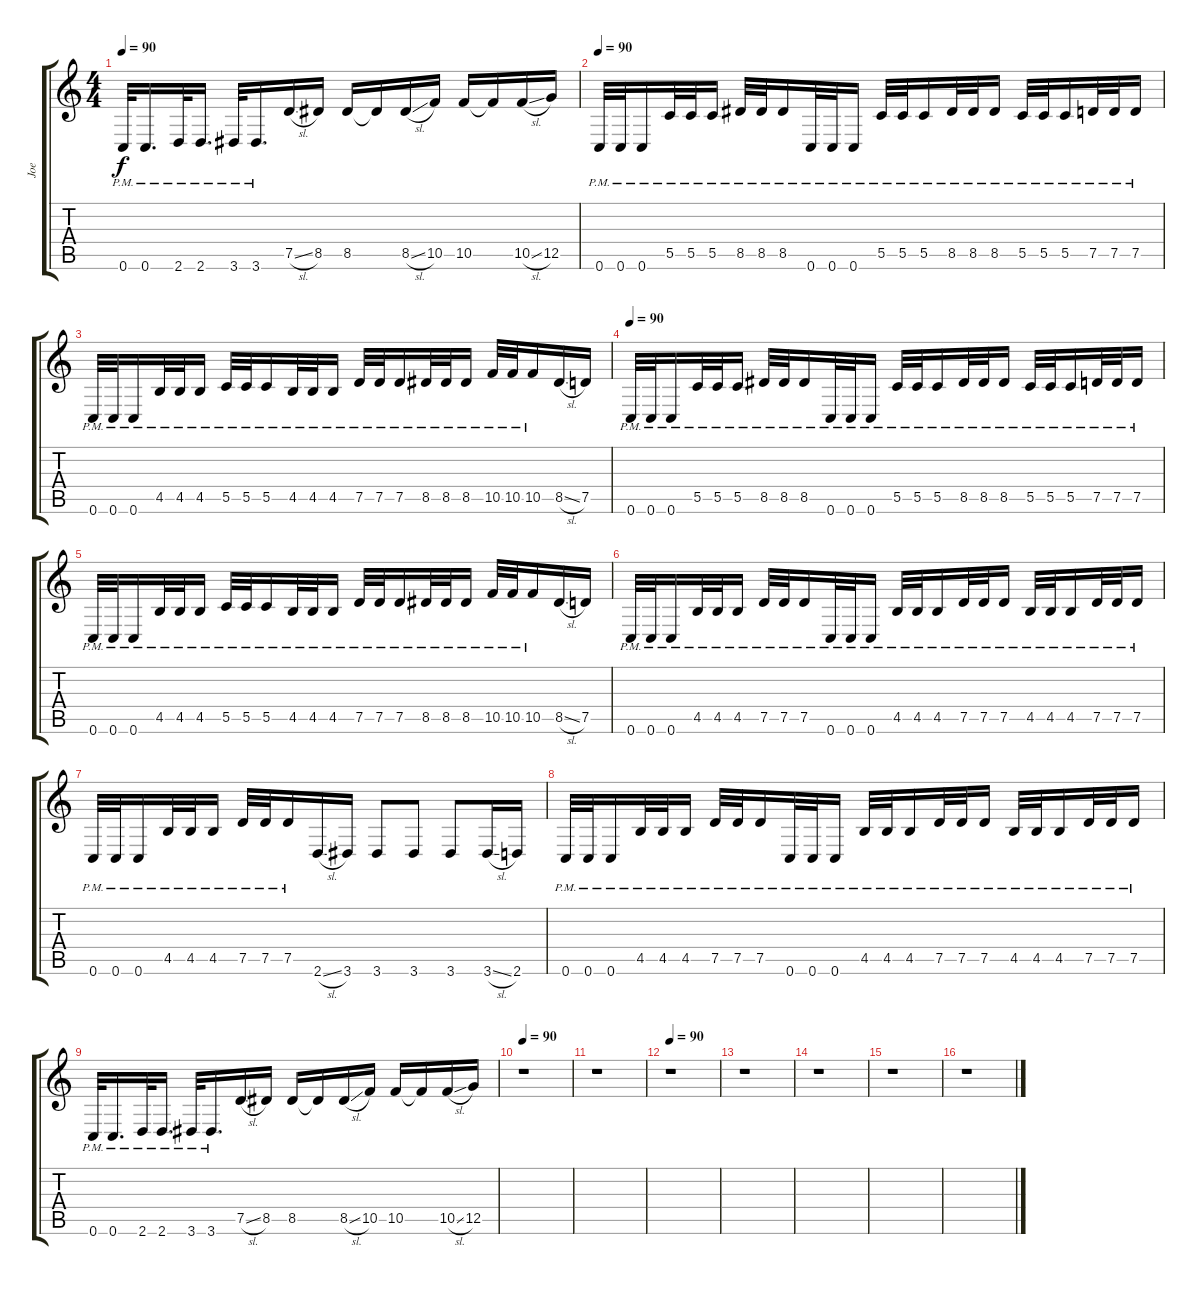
\track ("Joe" "Joe") {instrument distortionguitar}
\staff {score tabs}
\tuning (D4 A3 F3 C3 G2 C2) {hide}
\ts (4 4)
\tempo 90
\clef g2
\ks c
0.6{pm}.32{dy f} 0.6{pm}.16{d} 2.6{pm}.32 2.6{pm}.16{d} 3.6{pm}.32 3.6{pm}.16{d} 7.5{sl}.16 8.5.16 8.5.16 8.5{t}.16 8.5{sl}.16 10.5.16 10.5.16 10.5{t}.16 10.5{sl}.16 12.5.16 |
\tempo 90
0.6{pm}.32{volume 16} 0.6{pm}.32 0.6{pm}.16 5.5{pm}.32 5.5{pm}.32 5.5{pm}.16 8.5{pm}.32 8.5{pm}.32 8.5{pm}.16 0.6{pm}.32 0.6{pm}.32 0.6{pm}.16 5.5{pm}.32 5.5{pm}.32 5.5{pm}.16 8.5{pm}.32 8.5{pm}.32 8.5{pm}.16 5.5{pm}.32 5.5{pm}.32 5.5{pm}.16 7.5{pm}.32 7.5{pm}.32 7.5{pm}.16 |
0.6{pm}.32 0.6{pm}.32 0.6{pm}.16 4.5{pm}.32 4.5{pm}.32 4.5{pm}.16 5.5{pm}.32 5.5{pm}.32 5.5{pm}.16 4.5{pm}.32 4.5{pm}.32 4.5{pm}.16 7.5{pm}.32 7.5{pm}.32 7.5{pm}.16 8.5{pm}.32 8.5{pm}.32 8.5{pm}.16 10.5{pm}.32 10.5{pm}.32 10.5{pm}.16 8.5{sl}.16 7.5.16 |
\tempo 90
0.6{pm}.32 0.6{pm}.32 0.6{pm}.16 5.5{pm}.32 5.5{pm}.32 5.5{pm}.16 8.5{pm}.32 8.5{pm}.32 8.5{pm}.16 0.6{pm}.32 0.6{pm}.32 0.6{pm}.16 5.5{pm}.32 5.5{pm}.32 5.5{pm}.16 8.5{pm}.32 8.5{pm}.32 8.5{pm}.16 5.5{pm}.32 5.5{pm}.32 5.5{pm}.16 7.5{pm}.32 7.5{pm}.32 7.5{pm}.16 |
0.6{pm}.32 0.6{pm}.32 0.6{pm}.16 4.5{pm}.32 4.5{pm}.32 4.5{pm}.16 5.5{pm}.32 5.5{pm}.32 5.5{pm}.16 4.5{pm}.32 4.5{pm}.32 4.5{pm}.16 7.5{pm}.32 7.5{pm}.32 7.5{pm}.16 8.5{pm}.32 8.5{pm}.32 8.5{pm}.16 10.5{pm}.32 10.5{pm}.32 10.5{pm}.16 8.5{sl}.16 7.5.16 |
0.6{pm}.32 0.6{pm}.32 0.6{pm}.16 4.5{pm}.32 4.5{pm}.32 4.5{pm}.16 7.5{pm}.32 7.5{pm}.32 7.5{pm}.16 0.6{pm}.32 0.6{pm}.32 0.6{pm}.16 4.5{pm}.32 4.5{pm}.32 4.5{pm}.16 7.5{pm}.32 7.5{pm}.32 7.5{pm}.16 4.5{pm}.32 4.5{pm}.32 4.5{pm}.16 7.5{pm}.32 7.5{pm}.32 7.5{pm}.16 |
0.6{pm}.32 0.6{pm}.32 0.6{pm}.16 4.5{pm}.32 4.5{pm}.32 4.5{pm}.16 7.5{pm}.32 7.5{pm}.32 7.5{pm}.16 2.6{sl}.16 3.6.16 3.6.8 3.6.8 3.6.8 3.6{sl}.16 2.6.16 |
0.6{pm}.32 0.6{pm}.32 0.6{pm}.16 4.5{pm}.32 4.5{pm}.32 4.5{pm}.16 7.5{pm}.32 7.5{pm}.32 7.5{pm}.16 0.6{pm}.32 0.6{pm}.32 0.6{pm}.16 4.5{pm}.32 4.5{pm}.32 4.5{pm}.16 7.5{pm}.32 7.5{pm}.32 7.5{pm}.16 4.5{pm}.32 4.5{pm}.32 4.5{pm}.16 7.5{pm}.32 7.5{pm}.32 7.5{pm}.16 |
0.6{pm}.32 0.6{pm}.16{d} 2.6{pm}.32 2.6{pm}.16{d} 3.6{pm}.32 3.6{pm}.16{d} 7.5{sl}.16 8.5.16 8.5.16 8.5{t}.16 8.5{sl}.16 10.5.16 10.5.16 10.5{t}.16 10.5{sl}.16 12.5.16 |
\tempo 90
r.1 |
r.1 |
\tempo 90
r.1 |
r.1 |
r.1 |
r.1 |
r.1
